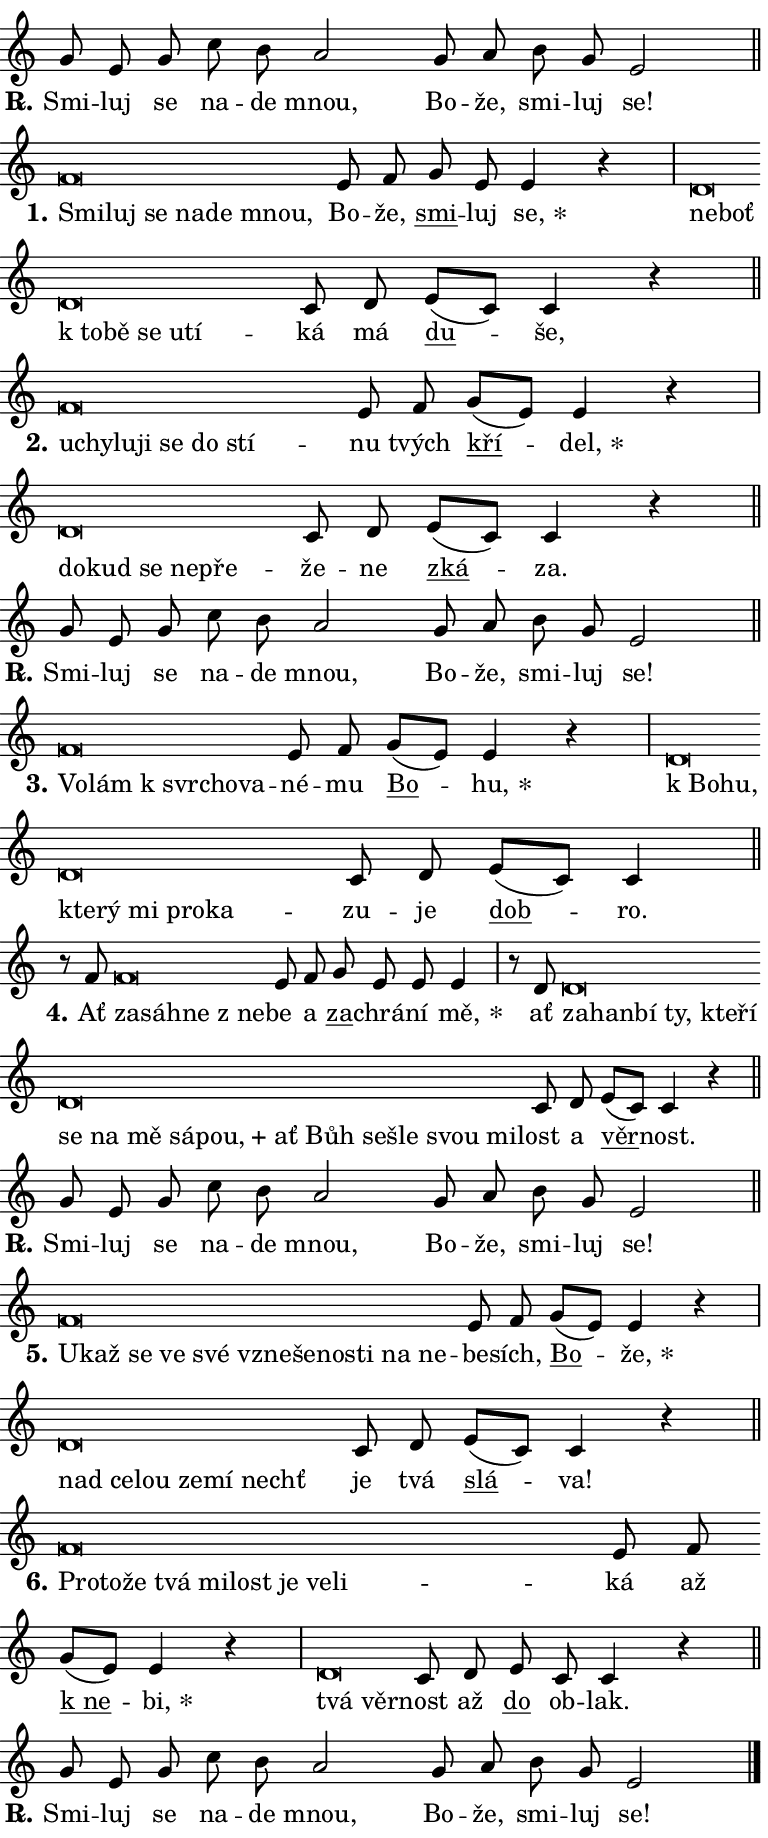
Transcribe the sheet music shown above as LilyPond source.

\version "2.24.0"
\header { tagline = "" }
\paper {
  indent = 0\cm
  top-margin = 0\cm
  right-margin = 0.13\cm % to fit lyric hyphens
  bottom-margin = 0\cm
  left-margin = 0\cm
  paper-width = 13\cm
  page-breaking = #ly:one-page-breaking
  system-system-spacing.basic-distance = #11
  score-system-spacing.basic-distance = #11
  ragged-last = ##f
}


%% Author: Thomas Morley
%% https://lists.gnu.org/archive/html/lilypond-user/2020-05/msg00002.html
#(define (line-position grob)
"Returns position of @var[grob} in current system:
   @code{'start}, if at first time-step
   @code{'end}, if at last time-step
   @code{'middle} otherwise
"
  (let* ((col (ly:item-get-column grob))
         (ln (ly:grob-object col 'left-neighbor))
         (rn (ly:grob-object col 'right-neighbor))
         (col-to-check-left (if (ly:grob? ln) ln col))
         (col-to-check-right (if (ly:grob? rn) rn col))
         (break-dir-left
           (and
             (ly:grob-property col-to-check-left 'non-musical #f)
             (ly:item-break-dir col-to-check-left)))
         (break-dir-right
           (and
             (ly:grob-property col-to-check-right 'non-musical #f)
             (ly:item-break-dir col-to-check-right))))
        (cond ((eqv? 1 break-dir-left) 'start)
              ((eqv? -1 break-dir-right) 'end)
              (else 'middle))))

#(define (tranparent-at-line-position vctor)
  (lambda (grob)
  "Relying on @code{line-position} select the relevant enry from @var{vctor}.
Used to determine transparency,"
    (case (line-position grob)
      ((end) (not (vector-ref vctor 0)))
      ((middle) (not (vector-ref vctor 1)))
      ((start) (not (vector-ref vctor 2))))))

noteHeadBreakVisibility =
#(define-music-function (break-visibility)(vector?)
"Makes @code{NoteHead}s transparent relying on @var{break-visibility}"
#{
  \override NoteHead.transparent =
    #(tranparent-at-line-position break-visibility)
#})

#(define delete-ledgers-for-transparent-note-heads
  (lambda (grob)
    "Reads whether a @code{NoteHead} is transparent.
If so this @code{NoteHead} is removed from @code{'note-heads} from
@var{grob}, which is supposed to be @code{LedgerLineSpanner}.
As a result ledgers are not printed for this @code{NoteHead}"
    (let* ((nhds-array (ly:grob-object grob 'note-heads))
           (nhds-list
             (if (ly:grob-array? nhds-array)
                 (ly:grob-array->list nhds-array)
                 '()))
           ;; Relies on the transparent-property being done before
           ;; Staff.LedgerLineSpanner.after-line-breaking is executed.
           ;; This is fragile ...
           (to-keep
             (remove
               (lambda (nhd)
                 (ly:grob-property nhd 'transparent #f))
               nhds-list)))
      ;; TODO find a better method to iterate over grob-arrays, similiar
      ;; to filter/remove etc for lists
      ;; For now rebuilt from scratch
      (set! (ly:grob-object grob 'note-heads)  '())
      (for-each
        (lambda (nhd)
          (ly:pointer-group-interface::add-grob grob 'note-heads nhd))
        to-keep))))

squashNotes = {
  \override NoteHead.X-extent = #'(-0.2 . 0.2)
  \override NoteHead.Y-extent = #'(-0.75 . 0)
  \override NoteHead.stencil =
    #(lambda (grob)
       (let ((pos (ly:grob-property grob 'staff-position)))
         (begin
           (if (< pos -7) (display "ERROR: Lower brevis then expected\n") (display ""))
           (if (<= pos -6) ly:text-interface::print ly:note-head::print))))
}
unSquashNotes = {
  \revert NoteHead.X-extent
  \revert NoteHead.Y-extent
  \revert NoteHead.stencil
}

hideNotes = \noteHeadBreakVisibility #begin-of-line-visible
unHideNotes = \noteHeadBreakVisibility #all-visible

% work-around for resetting accidentals
% https://lilypond.org/doc/v2.23/Documentation/notation/displaying-rhythms#unmetered-music
cadenzaMeasure = {
  \cadenzaOff
  \partial 1024 s1024
  \cadenzaOn
}

#(define-markup-command (accent layout props text) (markup?)
  "Underline accented syllable"
  (interpret-markup layout props
    #{\markup \override #'(offset . 4.3) \underline { #text }#}))

responsum = \markup \concat {
  "R" \hspace #-1.05 \path #0.1 #'((moveto 0 0.07) (lineto 0.9 0.8)) \hspace #0.05 "."
}

spaceSize = #0.6828661417322834 % exact space size for TeX Gyre Schola

\layout {
  \context {
    \Staff
    \remove "Time_signature_engraver"
    \override LedgerLineSpanner.after-line-breaking = #delete-ledgers-for-transparent-note-heads
  }
  \context {
    \Lyrics {
      \override LyricSpace.minimum-distance = \spaceSize
      \override LyricText.font-name = #"TeX Gyre Schola"
      \override LyricText.font-size = 1
      \override StanzaNumber.font-name = #"TeX Gyre Schola Bold"
      \override StanzaNumber.font-size = 1
    }
  }
  \context {
    \Score 
    \override NoteHead.text =
      #(lambda (grob) 
        (let ((pos (ly:grob-property grob 'staff-position)))
          #{\markup {
            \combine
              \halign #-0.55 \raise #(if (= pos -6) 0 0.5) \override #'(thickness . 2) \draw-line #'(3.2 . 0)
              \musicglyph "noteheads.sM1"
          }#}))
  }
}

% magnetic-lyrics.ily
%
%   written by
%     Jean Abou Samra <jean@abou-samra.fr>
%     Werner Lemberg <wl@gnu.org>
%
%   adapted by
%     Jiri Hon <jiri.hon@gmail.com>
%
% Version 2022-Apr-15

% https://www.mail-archive.com/lilypond-user@gnu.org/msg149350.html

#(define (Left_hyphen_pointer_engraver context)
   "Collect syllable-hyphen-syllable occurrences in lyrics and store
them in properties.  This engraver only looks to the left.  For
example, if the lyrics input is @code{foo -- bar}, it does the
following.

@itemize @bullet
@item
Set the @code{text} property of the @code{LyricHyphen} grob between
@q{foo} and @q{bar} to @code{foo}.

@item
Set the @code{left-hyphen} property of the @code{LyricText} grob with
text @q{foo} to the @code{LyricHyphen} grob between @q{foo} and
@q{bar}.
@end itemize

Use this auxiliary engraver in combination with the
@code{lyric-@/text::@/apply-@/magnetic-@/offset!} hook."
   (let ((hyphen #f)
         (text #f))
     (make-engraver
      (acknowledgers
       ((lyric-syllable-interface engraver grob source-engraver)
        (set! text grob)))
      (end-acknowledgers
       ((lyric-hyphen-interface engraver grob source-engraver)
        ;(when (not (grob::has-interface grob 'lyric-space-interface))
          (set! hyphen grob)));)
      ((stop-translation-timestep engraver)
       (when (and text hyphen)
         (ly:grob-set-object! text 'left-hyphen hyphen))
       (set! text #f)
       (set! hyphen #f)))))

#(define (lyric-text::apply-magnetic-offset! grob)
   "If the space between two syllables is less than the value in
property @code{LyricText@/.details@/.squash-threshold}, move the right
syllable to the left so that it gets concatenated with the left
syllable.

Use this function as a hook for
@code{LyricText@/.after-@/line-@/breaking} if the
@code{Left_@/hyphen_@/pointer_@/engraver} is active."
   (let ((hyphen (ly:grob-object grob 'left-hyphen #f)))
     (when hyphen
       (let ((left-text (ly:spanner-bound hyphen LEFT)))
         (when (grob::has-interface left-text 'lyric-syllable-interface)
           (let* ((common (ly:grob-common-refpoint grob left-text X))
                  (this-x-ext (ly:grob-extent grob common X))
                  (left-x-ext
                   (begin
                     ;; Trigger magnetism for left-text.
                     (ly:grob-property left-text 'after-line-breaking)
                     (ly:grob-extent left-text common X)))
                  ;; `delta` is the gap width between two syllables.
                  (delta (- (interval-start this-x-ext)
                            (interval-end left-x-ext)))
                  (details (ly:grob-property grob 'details))
                  (threshold (assoc-get 'squash-threshold details 0.2)))
             (when (< delta threshold)
               (let* (;; We have to manipulate the input text so that
                      ;; ligatures crossing syllable boundaries are not
                      ;; disabled.  For languages based on the Latin
                      ;; script this is essentially a beautification.
                      ;; However, for non-Western scripts it can be a
                      ;; necessity.
                      (lt (ly:grob-property left-text 'text))
                      (rt (ly:grob-property grob 'text))
                      (is-space (grob::has-interface hyphen 'lyric-space-interface))
                      (space (if is-space " " ""))
                      (extra-delta (if is-space spaceSize 0))
                      ;; Append new syllable.
                      (ltrt-space (if (and (string? lt) (string? rt))
                                (string-append lt space rt)
                                (make-concat-markup (list lt space rt))))
                      ;; Right-align `ltrt` to the right side.
                      (ltrt-space-markup (grob-interpret-markup
                               grob
                               (make-translate-markup
                                (cons (interval-length this-x-ext) 0)
                                (make-right-align-markup ltrt-space)))))
                 (begin
                   ;; Don't print `left-text`.
                   (ly:grob-set-property! left-text 'stencil #f)
                   ;; Set text and stencil (which holds all collected
                   ;; syllables so far) and shift it to the left.
                   (ly:grob-set-property! grob 'text ltrt-space)
                   (ly:grob-set-property! grob 'stencil ltrt-space-markup)
                   (ly:grob-translate-axis! grob (- (- delta extra-delta)) X))))))))))


#(define (lyric-hyphen::displace-bounds-first grob)
   ;; Make very sure this callback isn't triggered too early.
   (let ((left (ly:spanner-bound grob LEFT))
         (right (ly:spanner-bound grob RIGHT)))
     (ly:grob-property left 'after-line-breaking)
     (ly:grob-property right 'after-line-breaking)
     (ly:lyric-hyphen::print grob)))

squashThreshold = #0.4

\layout {
  \context {
    \Lyrics
    \consists #Left_hyphen_pointer_engraver
    \override LyricText.after-line-breaking =
      #lyric-text::apply-magnetic-offset!
    \override LyricHyphen.stencil = #lyric-hyphen::displace-bounds-first
    \override LyricText.details.squash-threshold = \squashThreshold
    \override LyricHyphen.minimum-distance = 0
    \override LyricHyphen.minimum-length = \squashThreshold
  }
}

squashText = \override LyricText.details.squash-threshold = 9999
unSquashText = \override LyricText.details.squash-threshold = \squashThreshold

leftText = \override LyricText.self-alignment-X = #LEFT
unLeftText = \revert LyricText.self-alignment-X

starOffset = #(lambda (grob) 
                (let ((x_offset (ly:self-alignment-interface::aligned-on-x-parent grob)))
                  (if (= x_offset 0) 0 (+ x_offset 1.2))))

star = #(define-music-function (syllable)(string?)
"Append star separator at the end of a syllable"
#{
  \once \override LyricText.X-offset = #starOffset
  \lyricmode { \markup {
    #syllable
    \override #'((font-name . "TeX Gyre Schola Bold")) \hspace #0.2 \lower #0.65 \larger "*"
  } }
#})

starAccent = #(define-music-function (syllable)(string?)
"Append star separator at the end of a syllable and make accent"
#{
  \once \override LyricText.X-offset = #starOffset
  \lyricmode { \markup {
    \accent #syllable
    \override #'((font-name . "TeX Gyre Schola Bold")) \hspace #0.2 \lower #0.65 \larger "*"
  } }
#})

breath = #(define-music-function (syllable)(string?)
"Append breathing indicator at the end of a syllable"
#{
  \lyricmode { \markup { #syllable "+" } }
#})

optionalBreath = #(define-music-function (syllable)(string?)
"Append optional breathing indicator at the end of a syllable"
#{
  \lyricmode { \markup { #syllable "(+)" } }
#})


\score {
    <<
        \new Voice = "melody" { \cadenzaOn \key c \major \relative { g'8 e g c b a2 \bar "" g8 a b g e2 \cadenzaMeasure \bar "||" \break } }
        \new Lyrics \lyricsto "melody" { \lyricmode { \set stanza = \responsum
Smi -- luj se na -- de mnou, Bo -- že, smi -- luj se! } }
    >>
    \layout {}
}

\score {
    <<
        \new Voice = "melody" { \cadenzaOn \key c \major \relative { \squashNotes f'\breve*1/16 \hideNotes \breve*1/16 \bar "" \breve*1/16 \bar "" \breve*1/16 \bar "" \breve*1/16 \breve*1/16 \bar "" \unHideNotes \unSquashNotes e8 f \bar "" g e e4 r \cadenzaMeasure \bar "|" \squashNotes d\breve*1/16 \hideNotes \breve*1/16 \bar "" \breve*1/16 \bar "" \breve*1/16 \bar "" \breve*1/16 \bar "" \breve*1/16 \breve*1/16 \bar "" \unHideNotes \unSquashNotes c8 d \bar "" e[( c)] c4 r \cadenzaMeasure \bar "||" \break } }
        \new Lyrics \lyricsto "melody" { \lyricmode { \set stanza = "1."
\leftText Smi -- \squashText luj se na -- de mnou, \unLeftText \unSquashText Bo -- že, \markup \accent smi -- luj \star se, \leftText ne -- \squashText boť "k to" -- bě se u -- tí -- \unLeftText \unSquashText ká má \markup \accent du -- še, } }
    >>
    \layout {}
}

\score {
    <<
        \new Voice = "melody" { \cadenzaOn \key c \major \relative { \squashNotes f'\breve*1/16 \hideNotes \breve*1/16 \bar "" \breve*1/16 \bar "" \breve*1/16 \bar "" \breve*1/16 \bar "" \breve*1/16 \breve*1/16 \bar "" \unHideNotes \unSquashNotes e8 f \bar "" g[( e)] e4 r \cadenzaMeasure \bar "|" \squashNotes d\breve*1/16 \hideNotes \breve*1/16 \bar "" \breve*1/16 \bar "" \breve*1/16 \breve*1/16 \bar "" \unHideNotes \unSquashNotes c8 d \bar "" e[( c)] c4 r \cadenzaMeasure \bar "||" \break } }
        \new Lyrics \lyricsto "melody" { \lyricmode { \set stanza = "2."
\leftText u -- \squashText chy -- lu -- ji se do stí -- \unLeftText \unSquashText nu tvých \markup \accent kří -- \star del, \leftText do -- \squashText kud se ne -- pře -- \unLeftText \unSquashText že -- ne \markup \accent zká -- za. } }
    >>
    \layout {}
}

\score {
    <<
        \new Voice = "melody" { \cadenzaOn \key c \major \relative { g'8 e g c b a2 \bar "" g8 a b g e2 \cadenzaMeasure \bar "||" \break } }
        \new Lyrics \lyricsto "melody" { \lyricmode { \set stanza = \responsum
Smi -- luj se na -- de mnou, Bo -- že, smi -- luj se! } }
    >>
    \layout {}
}

\score {
    <<
        \new Voice = "melody" { \cadenzaOn \key c \major \relative { \squashNotes f'\breve*1/16 \hideNotes \breve*1/16 \bar "" \breve*1/16 \bar "" \breve*1/16 \breve*1/16 \bar "" \unHideNotes \unSquashNotes e8 f \bar "" g[( e)] e4 r \cadenzaMeasure \bar "|" \squashNotes d\breve*1/16 \hideNotes \breve*1/16 \bar "" \breve*1/16 \bar "" \breve*1/16 \bar "" \breve*1/16 \bar "" \breve*1/16 \breve*1/16 \bar "" \unHideNotes \unSquashNotes c8 d \bar "" e[( c)] c4 \cadenzaMeasure \bar "||" \break } }
        \new Lyrics \lyricsto "melody" { \lyricmode { \set stanza = "3."
\leftText Vo -- \squashText lám "k svr" -- cho -- va -- \unLeftText \unSquashText né -- mu \markup \accent Bo -- \star hu, \leftText "k Bo" -- \squashText hu, kte -- rý mi pro -- ka -- \unLeftText \unSquashText zu -- je \markup \accent dob -- ro. } }
    >>
    \layout {}
}

\score {
    <<
        \new Voice = "melody" { \cadenzaOn \key c \major \relative { r8 f'8 \squashNotes f\breve*1/16 \hideNotes \breve*1/16 \bar "" \breve*1/16 \breve*1/16 \bar "" \unHideNotes \unSquashNotes e8 f \bar "" g e e e4 \cadenzaMeasure \bar "|" r8 d8 \squashNotes d\breve*1/16 \hideNotes \breve*1/16 \bar "" \breve*1/16 \bar "" \breve*1/16 \bar "" \breve*1/16 \bar "" \breve*1/16 \bar "" \breve*1/16 \bar "" \breve*1/16 \bar "" \breve*1/16 \bar "" \breve*1/16 \bar "" \breve*1/16 \bar "" \breve*1/16 \bar "" \breve*1/16 \bar "" \breve*1/16 \bar "" \breve*1/16 \bar "" \breve*1/16 \breve*1/16 \bar "" \unHideNotes \unSquashNotes c8 d \bar "" e[( c)] c4 r \cadenzaMeasure \bar "||" \break } }
        \new Lyrics \lyricsto "melody" { \lyricmode { \set stanza = "4."
Ať \leftText za -- \squashText sáh -- ne "z ne" -- \unLeftText \unSquashText be a \markup \accent za -- chrá -- ní \star mě, ať \leftText za -- \squashText han -- bí ty, kte -- ří se na mě sá -- \breath "pou," ať Bůh se -- šle svou mi -- \unLeftText \unSquashText lost a \markup \accent věr -- nost. } }
    >>
    \layout {}
}

\score {
    <<
        \new Voice = "melody" { \cadenzaOn \key c \major \relative { g'8 e g c b a2 \bar "" g8 a b g e2 \cadenzaMeasure \bar "||" \break } }
        \new Lyrics \lyricsto "melody" { \lyricmode { \set stanza = \responsum
Smi -- luj se na -- de mnou, Bo -- že, smi -- luj se! } }
    >>
    \layout {}
}

\score {
    <<
        \new Voice = "melody" { \cadenzaOn \key c \major \relative { \squashNotes f'\breve*1/16 \hideNotes \breve*1/16 \bar "" \breve*1/16 \bar "" \breve*1/16 \bar "" \breve*1/16 \bar "" \breve*1/16 \bar "" \breve*1/16 \bar "" \breve*1/16 \bar "" \breve*1/16 \bar "" \breve*1/16 \breve*1/16 \bar "" \unHideNotes \unSquashNotes e8 f \bar "" g[( e)] e4 r \cadenzaMeasure \bar "|" \squashNotes d\breve*1/16 \hideNotes \breve*1/16 \bar "" \breve*1/16 \bar "" \breve*1/16 \bar "" \breve*1/16 \breve*1/16 \bar "" \unHideNotes \unSquashNotes c8 d \bar "" e[( c)] c4 r \cadenzaMeasure \bar "||" \break } }
        \new Lyrics \lyricsto "melody" { \lyricmode { \set stanza = "5."
\leftText U -- \squashText kaž se ve své vzne -- še -- no -- sti na ne -- \unLeftText \unSquashText be -- sích, \markup \accent Bo -- \star že, \leftText nad \squashText ce -- lou ze -- mí nechť \unLeftText \unSquashText je tvá \markup \accent slá -- va! } }
    >>
    \layout {}
}

\score {
    <<
        \new Voice = "melody" { \cadenzaOn \key c \major \relative { \squashNotes f'\breve*1/16 \hideNotes \breve*1/16 \bar "" \breve*1/16 \bar "" \breve*1/16 \bar "" \breve*1/16 \bar "" \breve*1/16 \bar "" \breve*1/16 \bar "" \breve*1/16 \breve*1/16 \bar "" \unHideNotes \unSquashNotes e8 f \bar "" g[( e)] e4 r \cadenzaMeasure \bar "|" \squashNotes d\breve*1/16 \hideNotes \breve*1/16 \bar "" \unHideNotes \unSquashNotes c8 d \bar "" e c c4 r \cadenzaMeasure \bar "||" \break } }
        \new Lyrics \lyricsto "melody" { \lyricmode { \set stanza = "6."
\leftText Pro -- \squashText to -- že tvá mi -- lost je ve -- li -- \unLeftText \unSquashText ká až \markup \accent "k ne" -- \star bi, \leftText tvá \squashText věr -- \unLeftText \unSquashText nost až \markup \accent do ob -- lak. } }
    >>
    \layout {}
}

\score {
    <<
        \new Voice = "melody" { \cadenzaOn \key c \major \relative { g'8 e g c b a2 \bar "" g8 a b g e2 \cadenzaMeasure \bar "||" \break } \bar "|." }
        \new Lyrics \lyricsto "melody" { \lyricmode { \set stanza = \responsum
Smi -- luj se na -- de mnou, Bo -- že, smi -- luj se! } }
    >>
    \layout {}
}
